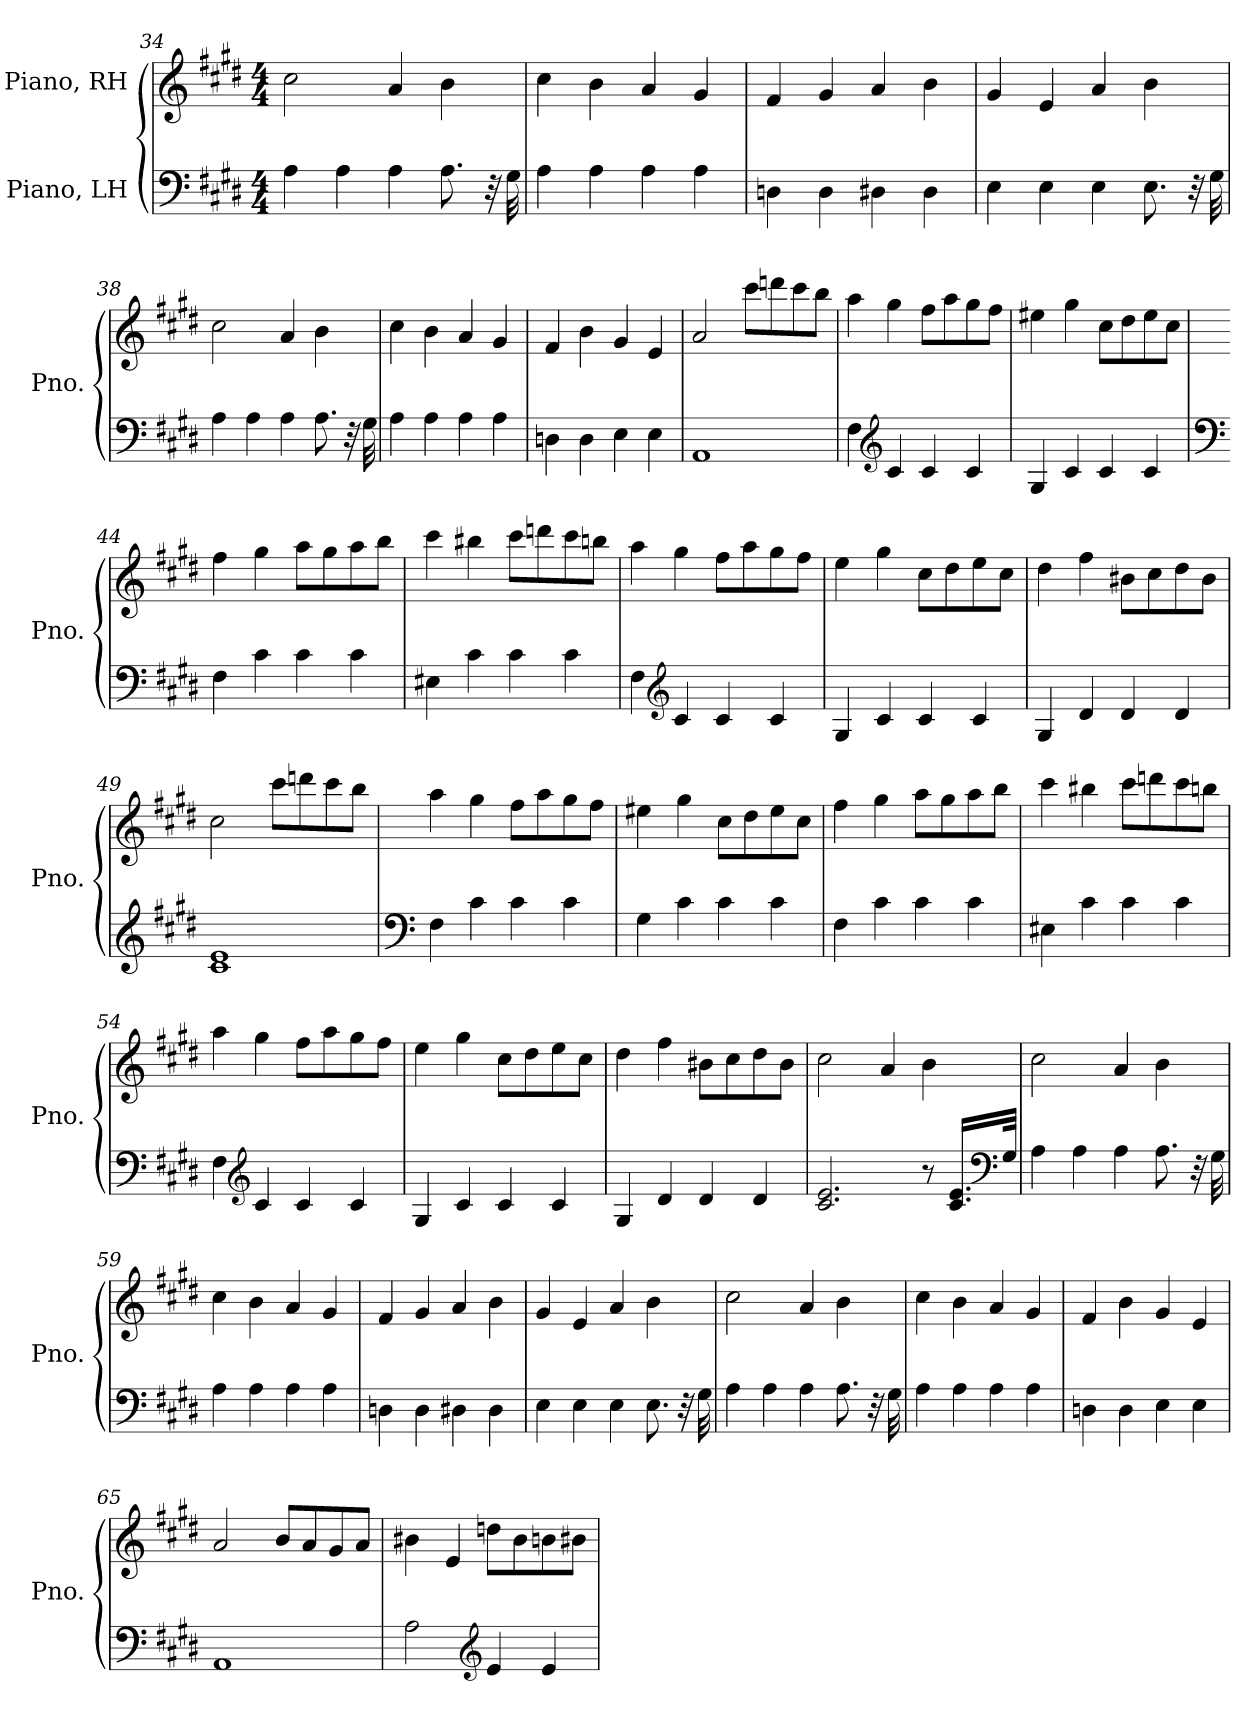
**kern	**kern
*part2	*part1
*staff2	*staff1
*I"Piano, LH	*I"Piano, RH
*I'Pno.	*I'Pno.
*clefF4	*clefG2
*k[f#c#g#d#]	*k[f#c#g#d#]
*M4/4	*M4/4
=34	=34
4A\	2cc#\
4A\	.
4A\	4a/
8.A\	4b\
32r	.
32G#\	.
=35	=35
4A\	4cc#\
4A\	4b\
4A\	4a/
4A\	4g#/
=36	=36
4Dn\	4f#/
4D\	4g#/
4D#X\	4a/
4D#\	4b\
=37	=37
4E\	4g#/
4E\	4e/
4E\	4a/
8.E\	4b\
32r	.
32G#\	.
!!LO:LB:g=z
=38	=38
4A\	2cc#\
4A\	.
4A\	4a/
8.A\	4b\
32r	.
32G#\	.
=39	=39
4A\	4cc#\
4A\	4b\
4A\	4a/
4A\	4g#/
=40	=40
4Dn\	4f#/
4D\	4b\
4E\	4g#/
4E\	4e/
=41	=41
1AA	2a/
.	8ccc#\L
.	8dddn\
.	8ccc#\
.	8bb\J
=42	=42
4F#\	4aa\
*clefG2	*
4c#/	4gg#\
4c#/	8ff#\L
.	8aa\
4c#/	8gg#\
.	8ff#\J
=43	=43
4G#/	4ee#X\
4c#/	4gg#\
4c#/	8cc#\L
.	8dd#\
4c#/	8ee#\
.	8cc#\J
!!LO:LB:g=z
=44	=44
*clefF4	*
4F#\	4ff#\
4c#\	4gg#\
4c#\	8aa\L
.	8gg#\
4c#\	8aa\
.	8bb\J
=45	=45
4E#X\	4ccc#\
4c#\	4bb#X\
4c#\	8ccc#\L
.	8dddn\
4c#\	8ccc#\
.	8bbn\J
=46	=46
4F#\	4aa\
*clefG2	*
4c#/	4gg#\
4c#/	8ff#\L
.	8aa\
4c#/	8gg#\
.	8ff#\J
=47	=47
4G#/	4ee\
4c#/	4gg#\
4c#/	8cc#\L
.	8dd#\
4c#/	8ee\
.	8cc#\J
=48	=48
4G#/	4dd#\
4d#/	4ff#\
4d#/	8b#X\L
.	8cc#\
4d#/	8dd#\
.	8b#\J
!!LO:LB:g=z
=49	=49
1c# 1e	2cc#\
.	8ccc#\L
.	8dddn\
.	8ccc#\
.	8bb\J
=50	=50
*clefF4	*
4F#\	4aa\
4c#\	4gg#\
4c#\	8ff#\L
.	8aa\
4c#\	8gg#\
.	8ff#\J
=51	=51
4G#\	4ee#X\
4c#\	4gg#\
4c#\	8cc#\L
.	8dd#\
4c#\	8ee#\
.	8cc#\J
=52	=52
4F#\	4ff#\
4c#\	4gg#\
4c#\	8aa\L
.	8gg#\
4c#\	8aa\
.	8bb\J
=53	=53
4E#X\	4ccc#\
4c#\	4bb#X\
4c#\	8ccc#\L
.	8dddn\
4c#\	8ccc#\
.	8bbn\J
!!LO:LB:g=z
=54	=54
4F#\	4aa\
*clefG2	*
4c#/	4gg#\
4c#/	8ff#\L
.	8aa\
4c#/	8gg#\
.	8ff#\J
=55	=55
4G#/	4ee\
4c#/	4gg#\
4c#/	8cc#\L
.	8dd#\
4c#/	8ee\
.	8cc#\J
=56	=56
4G#/	4dd#\
4d#/	4ff#\
4d#/	8b#X\L
.	8cc#\
4d#/	8dd#\
.	8b#\J
=57	=57
2.c#/ 2.e/	2cc#\
.	4a/
8r	4b\
16.c#/ 16.e/LL	.
*clefF4	*
32G#/JJk	.
=58	=58
4A\	2cc#\
4A\	.
4A\	4a/
8.A\	4b\
32r	.
32G#\	.
!!LO:LB:g=z
=59	=59
4A\	4cc#\
4A\	4b\
4A\	4a/
4A\	4g#/
=60	=60
4Dn\	4f#/
4D\	4g#/
4D#X\	4a/
4D#\	4b\
=61	=61
4E\	4g#/
4E\	4e/
4E\	4a/
8.E\	4b\
32r	.
32G#\	.
=62	=62
4A\	2cc#\
4A\	.
4A\	4a/
8.A\	4b\
32r	.
32G#\	.
=63	=63
4A\	4cc#\
4A\	4b\
4A\	4a/
4A\	4g#/
=64	=64
4Dn\	4f#/
4D\	4b\
4E\	4g#/
4E\	4e/
=65	=65
1AA	2a/
.	8b/L
.	8a/
.	8g#/
.	8a/J
!!LO:PB:g=z
=66	=66
2A\	4b#X\
.	4e/
*clefG2	*
4e/	8ddn\L
.	8b#\
4e/	8bn\
.	8b#X\J
=	=
*-	*-
